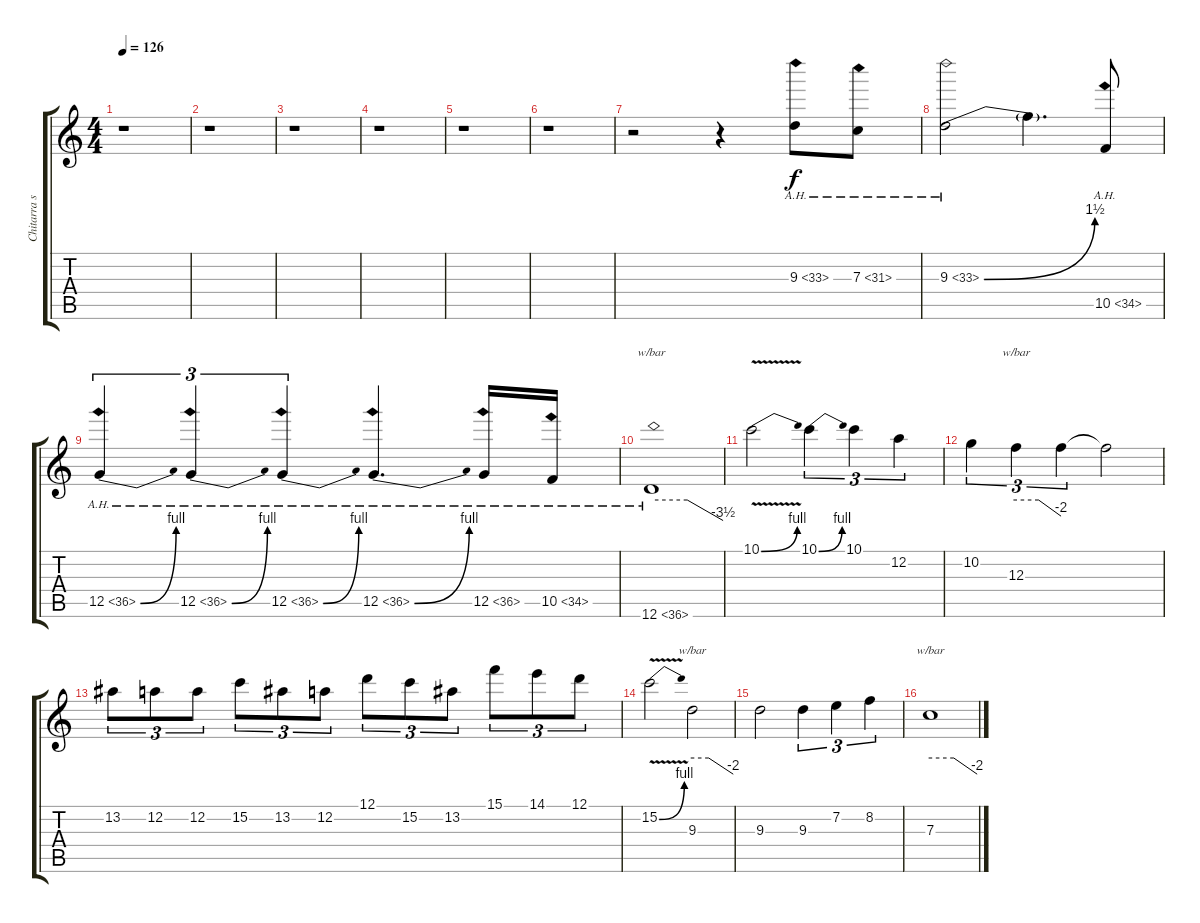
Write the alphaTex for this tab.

\track ("Chitarra solista" "Chitarra s") {instrument overdrivenguitar}
\staff {score tabs}
\tuning (D4 A3 F3 C3 G2 D2) {hide}
\ts (4 4)
\tempo 126
\clef g2
\ks c
r.1{dy f} |
r.1 |
r.1 |
r.1 |
r.1 |
r.1 |
r.2{volume 12} r.4 9.3{ah 24}.8 7.3{ah 24}.8 |
9.3{be (bend 0 0 60 6) ah 24}.2 9.3{t}.4{d} 10.5{ah 24}.8 |
12.5{be (bend 0 0 60 4) ah 24}.4{tu (3 2)} 12.5{be (bend 0 0 60 4) ah 24}.4{tu (3 2)} 12.5{be (bend 0 0 60 4) ah 24}.4{tu (3 2)} 12.5{be (bend 0 0 60 4) ah 24}.4{d} 12.5{ah 24}.16 10.5{ah 24}.16 |
12.6{ah 24}.1{tbe (custom default 0 0 30 0 60 -14)} |
10.1{be (bend 0 0 60 4) v}.2 10.1{be (bend 0 0 60 4)}.4{tu (3 2)} 10.1.4{tu (3 2)} 12.2.4{tu (3 2)} |
10.2.4{tu (3 2)} 12.3.4{tu (3 2) tbe (custom default 0 0 30 0 60 -8)} 12.3{t}.4{tu (3 2)} 12.3{t}.2 |
13.2.8{tu (3 2)} 12.2.8{tu (3 2)} 12.2.8{tu (3 2)} 15.2.8{tu (3 2)} 13.2.8{tu (3 2)} 12.2.8{tu (3 2)} 12.1.8{tu (3 2)} 15.2.8{tu (3 2)} 13.2.8{tu (3 2)} 15.1.8{tu (3 2)} 14.1.8{tu (3 2)} 12.1.8{tu (3 2)} |
15.2{be (bend 0 0 60 4) v}.2 9.3.2{tbe (custom default 0 0 24 0 60 -8)} |
9.3.2 9.3.4{tu (3 2)} 7.2.4{tu (3 2)} 8.2.4{tu (3 2)} |
7.3.1{tbe (custom default 0 0 30 0 60 -8)}
